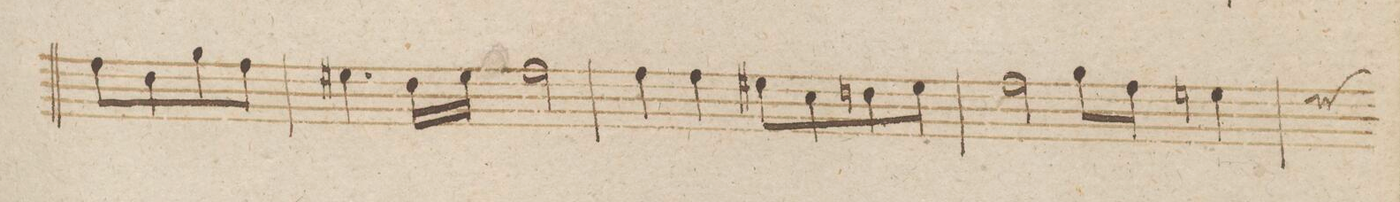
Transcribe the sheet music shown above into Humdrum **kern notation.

**kern	**dynam
*I"Viola.	*
*clefC3	*
*k[b-]	*
*met(c)	*
*M4/4	*
8g\L	.
8e\	.
8a\	.
8g\J	.
=243	=243
4.f#X\	.
16e\LL	.
16f#\JJ	.
2g\	.
=244	=244
4g\	.
4g\	.
8f#X\L	.
8d\	.
8en\	.
8f#\J	.
=245	=245
2g\	.
8a\L	.
8g\J	.
4fn\	.
*custos:f	*
=246	=246
*-	*-
